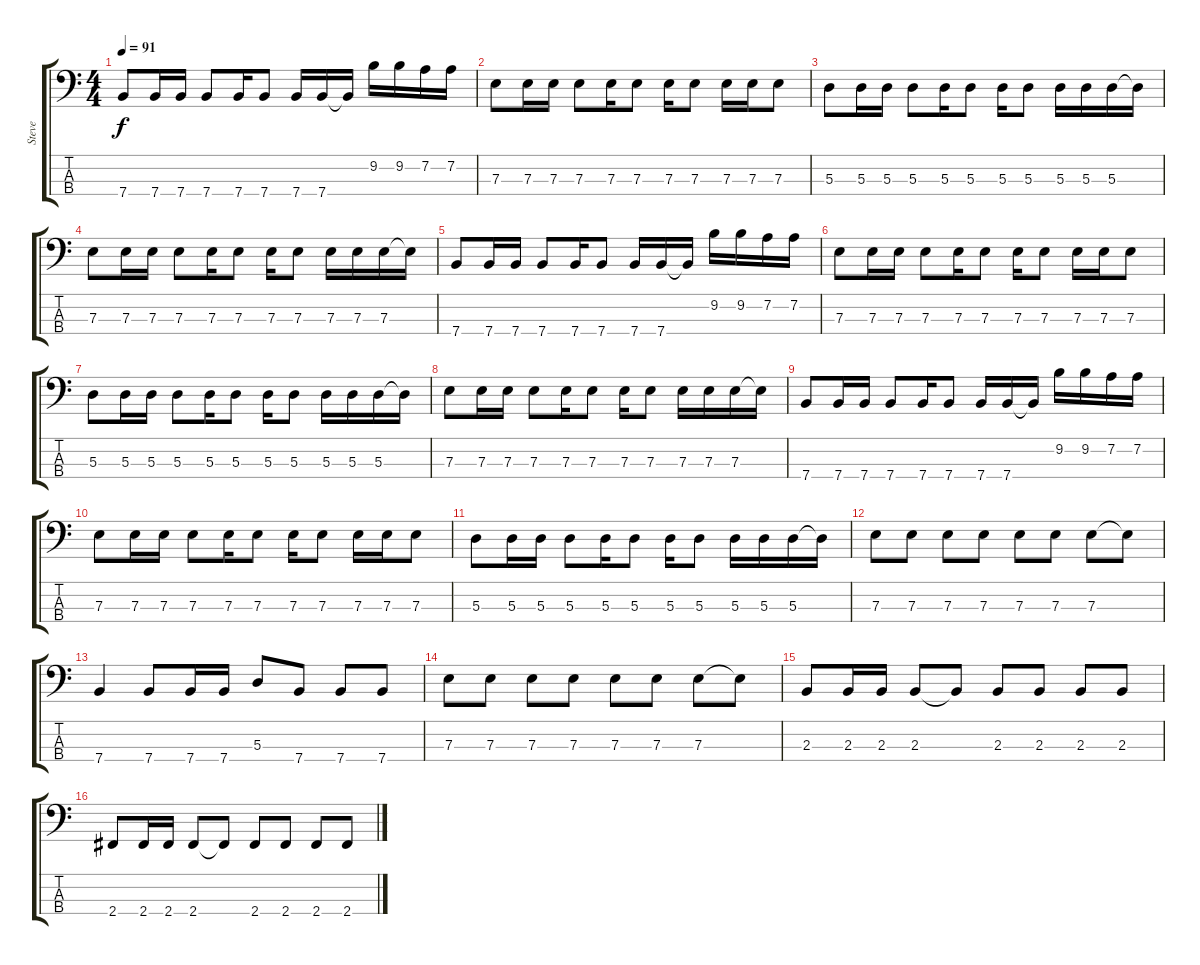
\track ("Steve" "Steve") {instrument electricbasspick}
\staff {score tabs}
\tuning (G2 D2 A1 E1) {hide}
\ts (4 4)
\tempo 91
\clef f4
\ks c
7.4.8{dy f} 7.4.16 7.4.16 7.4.8 7.4.16 7.4.8 7.4.16 7.4.16 7.4{t}.16 9.2.16 9.2.16 7.2.16 7.2.16 |
7.3.8 7.3.16 7.3.16 7.3.8 7.3.16 7.3.8 7.3.16 7.3.8 7.3.16 7.3.16 7.3.8 |
5.3.8 5.3.16 5.3.16 5.3.8 5.3.16 5.3.8 5.3.16 5.3.8 5.3.16 5.3.16 5.3.16 5.3{t}.16 |
7.3.8 7.3.16 7.3.16 7.3.8 7.3.16 7.3.8 7.3.16 7.3.8 7.3.16 7.3.16 7.3.16 7.3{t}.16 |
7.4.8 7.4.16 7.4.16 7.4.8 7.4.16 7.4.8 7.4.16 7.4.16 7.4{t}.16 9.2.16 9.2.16 7.2.16 7.2.16 |
7.3.8 7.3.16 7.3.16 7.3.8 7.3.16 7.3.8 7.3.16 7.3.8 7.3.16 7.3.16 7.3.8 |
5.3.8 5.3.16 5.3.16 5.3.8 5.3.16 5.3.8 5.3.16 5.3.8 5.3.16 5.3.16 5.3.16 5.3{t}.16 |
7.3.8 7.3.16 7.3.16 7.3.8 7.3.16 7.3.8 7.3.16 7.3.8 7.3.16 7.3.16 7.3.16 7.3{t}.16 |
7.4.8 7.4.16 7.4.16 7.4.8 7.4.16 7.4.8 7.4.16 7.4.16 7.4{t}.16 9.2.16 9.2.16 7.2.16 7.2.16 |
7.3.8 7.3.16 7.3.16 7.3.8 7.3.16 7.3.8 7.3.16 7.3.8 7.3.16 7.3.16 7.3.8 |
5.3.8 5.3.16 5.3.16 5.3.8 5.3.16 5.3.8 5.3.16 5.3.8 5.3.16 5.3.16 5.3.16 5.3{t}.16 |
7.3.8 7.3.8 7.3.8 7.3.8 7.3.8 7.3.8 7.3.8 7.3{t}.8 |
7.4.4 7.4.8 7.4.16 7.4.16 5.3.8 7.4.8 7.4.8 7.4.8 |
7.3.8 7.3.8 7.3.8 7.3.8 7.3.8 7.3.8 7.3.8 7.3{t}.8 |
2.3.8 2.3.16 2.3.16 2.3.8 2.3{t}.8 2.3.8 2.3.8 2.3.8 2.3.8 |
2.4.8 2.4.16 2.4.16 2.4.8 2.4{t}.8 2.4.8 2.4.8 2.4.8 2.4.8
